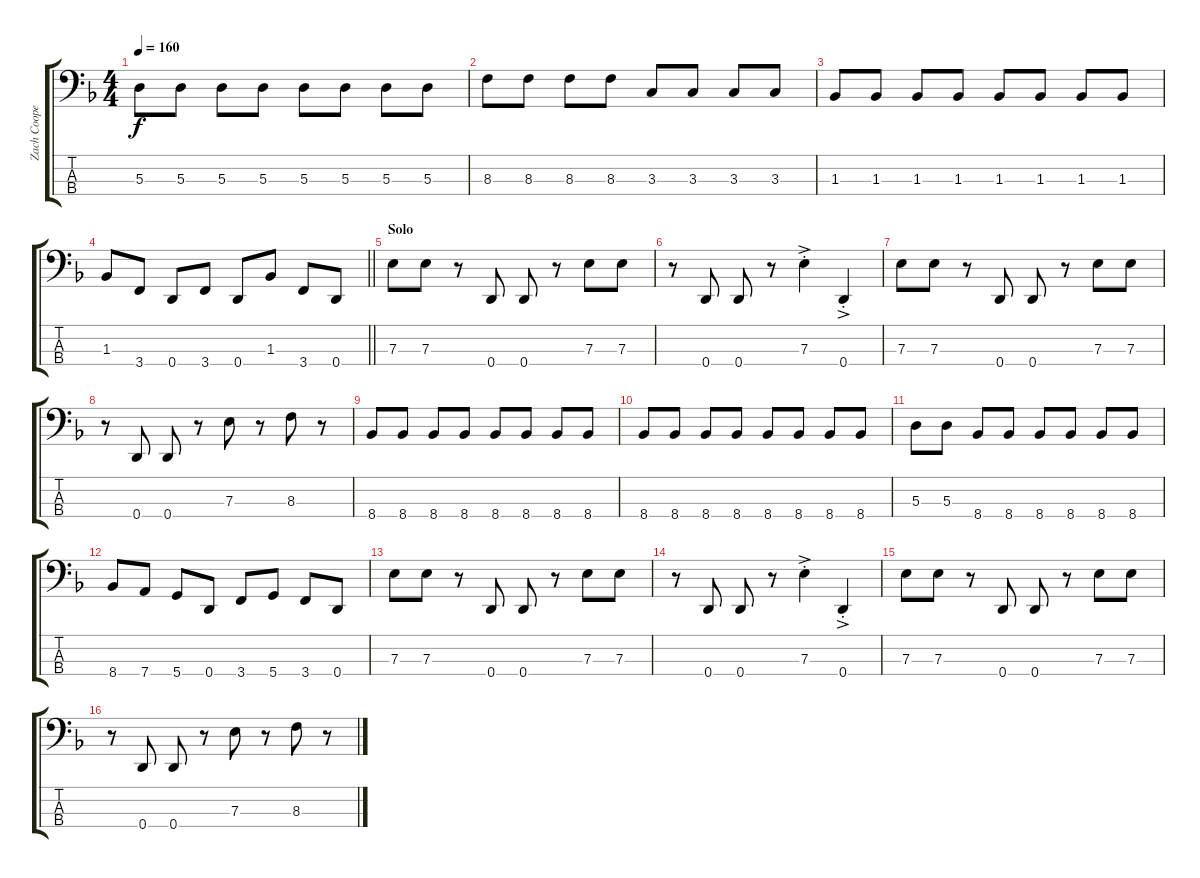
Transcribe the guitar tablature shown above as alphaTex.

\track ("Zach Cooper" "Zach Coope") {instrument electricbassfinger}
\staff {score tabs}
\tuning (G2 D2 A1 D1) {hide}
\ts (4 4)
\tempo 160
\clef f4
\ks dminor
5.3.8{dy f} 5.3.8 5.3.8 5.3.8 5.3.8 5.3.8 5.3.8 5.3.8 |
8.3.8 8.3.8 8.3.8 8.3.8 3.3.8 3.3.8 3.3.8 3.3.8 |
1.3.8 1.3.8 1.3.8 1.3.8 1.3.8 1.3.8 1.3.8 1.3.8 |
\barLineRight lightlight
1.3.8 3.4.8 0.4.8 3.4.8 0.4.8 1.3.8 3.4.8 0.4.8 |
\section ("" "Solo")
7.3.8 7.3.8 r.8 0.4.8 0.4.8 r.8 7.3.8 7.3.8 |
r.8 0.4.8 0.4.8 r.8 7.3{ac st}.4 0.4{ac st}.4 |
7.3.8 7.3.8 r.8 0.4.8 0.4.8 r.8 7.3.8 7.3.8 |
r.8 0.4.8 0.4.8 r.8 7.3.8 r.8 8.3.8 r.8 |
8.4.8 8.4.8 8.4.8 8.4.8 8.4.8 8.4.8 8.4.8 8.4.8 |
8.4.8 8.4.8 8.4.8 8.4.8 8.4.8 8.4.8 8.4.8 8.4.8 |
5.3.8 5.3.8 8.4.8 8.4.8 8.4.8 8.4.8 8.4.8 8.4.8 |
8.4.8 7.4.8 5.4.8 0.4.8 3.4.8 5.4.8 3.4.8 0.4.8 |
7.3.8 7.3.8 r.8 0.4.8 0.4.8 r.8 7.3.8 7.3.8 |
r.8 0.4.8 0.4.8 r.8 7.3{ac st}.4 0.4{ac st}.4 |
7.3.8 7.3.8 r.8 0.4.8 0.4.8 r.8 7.3.8 7.3.8 |
r.8 0.4.8 0.4.8 r.8 7.3.8 r.8 8.3.8 r.8
